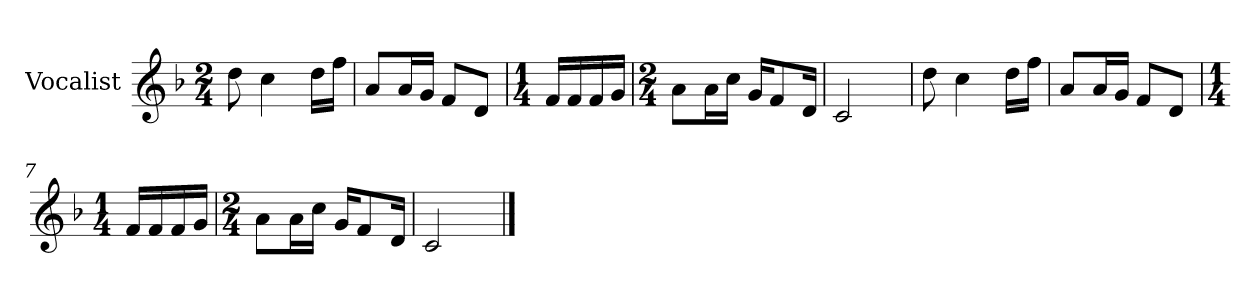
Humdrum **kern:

**kern
*part1
*staff1
*I"Vocalist
*k[b-]
*F:
*M2/4
=
8dd
4cc
16ddLL
16ffJJ
=1
8aL
16aL
16gJJ
8fL
8dJ
=2
*M1/4
16fLL
16f
16f
16gJJ
=3
*M2/4
8aL
16aL
16ccJJ
16gKL
8f
16dJk
=4
2c
=5
8dd
4cc
16ddLL
16ffJJ
=6
8aL
16aL
16gJJ
8fL
8dJ
=7
*M1/4
16fLL
16f
16f
16gJJ
=8
*M2/4
8aL
16aL
16ccJJ
16gKL
8f
16dJk
=9
2c
==
*-
